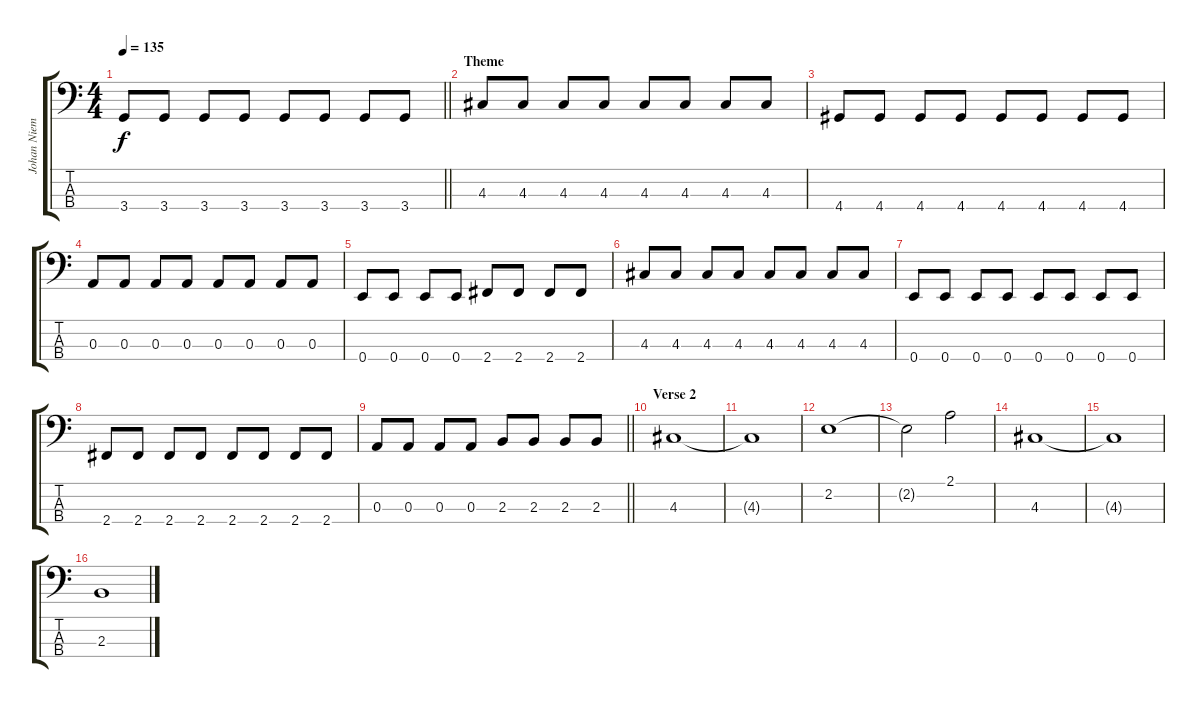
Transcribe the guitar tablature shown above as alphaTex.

\track ("Johan Niemann" "Johan Niem") {instrument electricbassfinger}
\staff {score tabs}
\tuning (G2 D2 A1 E1) {hide}
\ts (4 4)
\tempo 135
\clef f4
\barLineRight lightlight
\ks c
3.4.8{dy f} 3.4.8 3.4.8 3.4.8 3.4.8 3.4.8 3.4.8 3.4.8 |
\section ("" "Theme ")
4.3.8 4.3.8 4.3.8 4.3.8 4.3.8 4.3.8 4.3.8 4.3.8 |
4.4.8 4.4.8 4.4.8 4.4.8 4.4.8 4.4.8 4.4.8 4.4.8 |
0.3.8 0.3.8 0.3.8 0.3.8 0.3.8 0.3.8 0.3.8 0.3.8 |
0.4.8 0.4.8 0.4.8 0.4.8 2.4.8 2.4.8 2.4.8 2.4.8 |
4.3.8 4.3.8 4.3.8 4.3.8 4.3.8 4.3.8 4.3.8 4.3.8 |
0.4.8 0.4.8 0.4.8 0.4.8 0.4.8 0.4.8 0.4.8 0.4.8 |
2.4.8 2.4.8 2.4.8 2.4.8 2.4.8 2.4.8 2.4.8 2.4.8 |
\barLineRight lightlight
0.3.8 0.3.8 0.3.8 0.3.8 2.3.8 2.3.8 2.3.8 2.3.8 |
\section ("" "Verse 2 ")
4.3.1 |
4.3{t}.1 |
2.2.1 |
2.2{t}.2 2.1.2 |
4.3.1 |
4.3{t}.1 |
2.3.1
